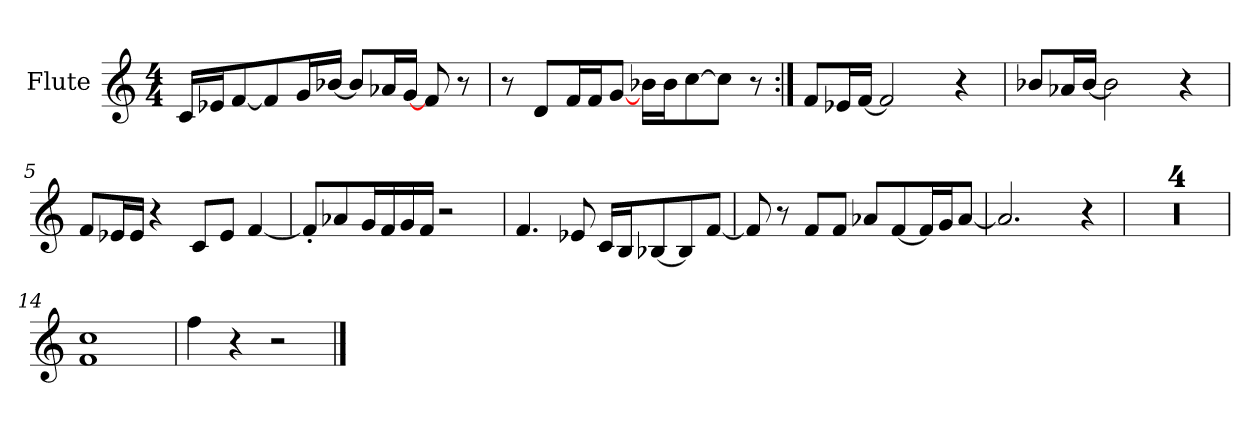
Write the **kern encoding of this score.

**kern
*part1
*staff1
*I"Flute
*I'Fl
*clefG2
*k[]
*C:
*M4/4
*MM104
=1
16cL
16e-X
[8f
8f]
16g
[16b-XJ
8b-L]
16a-X
[16gJ
8f
8r
=2
8r
8dL
16f
16f
[8gJ
16b-XL
16b-
[8cc
8ccJ]
8r
=3:|!
8fL
16e-X
[16fJ
2f]
4r
=4
8b-XL
16a-X
[16b-J
2b-]
4r
=5
8fL
16e-X
16e-J
4r
8cL
8e-J
[4f
=6
8f'L]
8a-X
16g
16f
16g
16fJ
2r
=7
4.f
8e-X
16cL
16B
[8B-X
8B-]
[8fJ
=8
8f]
8r
8fL
8fJ
8a-XL
[8f
16f]
16g
[8a-J
=9
2.a-]
4r
=10
1r
=11
1r
=12
1r
=13
1r
=14
1f 1cc
=15
4ff
4r
2r
==
*-
